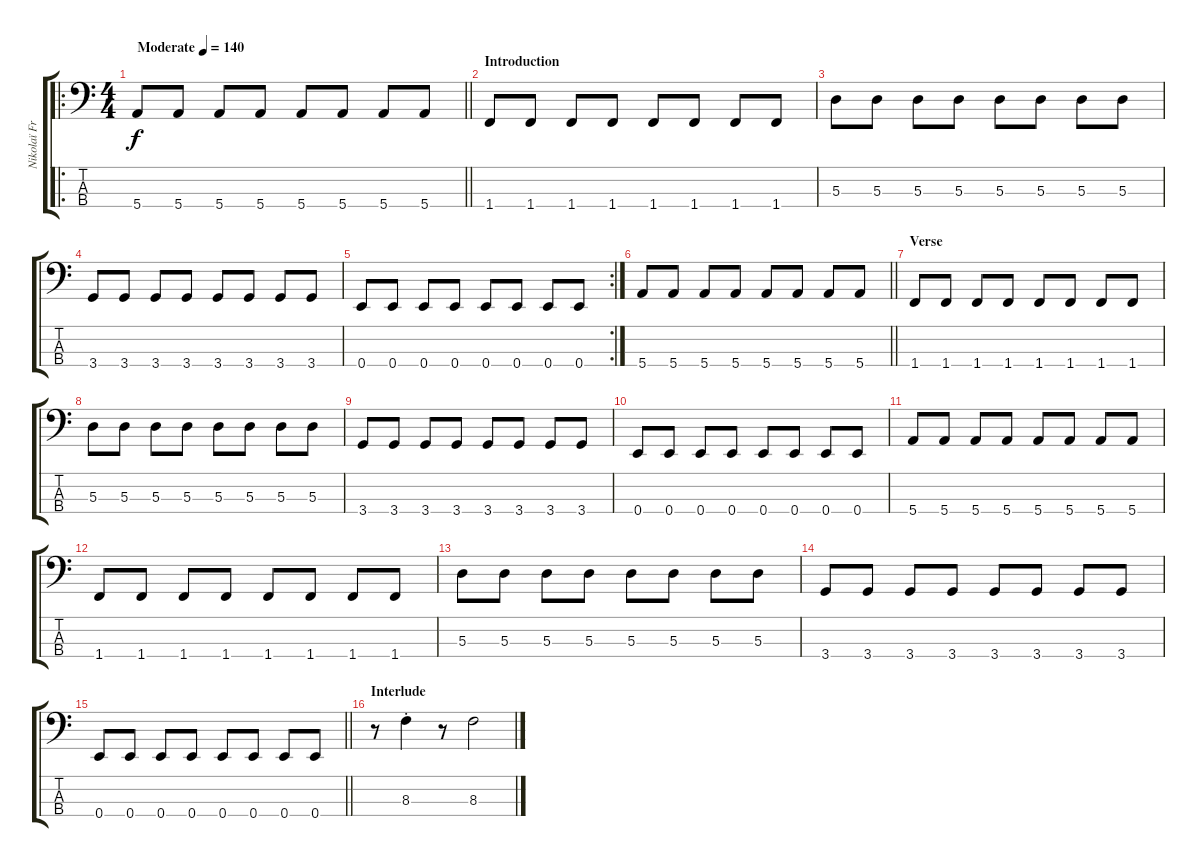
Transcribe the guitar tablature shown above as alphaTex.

\track ("Nikolaï Fraiture" "Nikolaï Fr") {instrument electricbassfinger}
\staff {score tabs}
\tuning (G2 D2 A1 E1) {hide}
\ro
\ts (4 4)
\tempo (140 "Moderate")
\clef f4
\barLineRight lightlight
\ks c
5.4.8{dy f instrument electricbassfinger} 5.4.8 5.4.8 5.4.8 5.4.8 5.4.8 5.4.8 5.4.8 |
\section ("" "Introduction")
1.4.8 1.4.8 1.4.8 1.4.8 1.4.8 1.4.8 1.4.8 1.4.8 |
5.3.8 5.3.8 5.3.8 5.3.8 5.3.8 5.3.8 5.3.8 5.3.8 |
3.4.8 3.4.8 3.4.8 3.4.8 3.4.8 3.4.8 3.4.8 3.4.8 |
\rc 2
0.4.8 0.4.8 0.4.8 0.4.8 0.4.8 0.4.8 0.4.8 0.4.8 |
\barLineRight lightlight
5.4.8 5.4.8 5.4.8 5.4.8 5.4.8 5.4.8 5.4.8 5.4.8 |
\section ("" "Verse")
1.4.8 1.4.8 1.4.8 1.4.8 1.4.8 1.4.8 1.4.8 1.4.8 |
5.3.8 5.3.8 5.3.8 5.3.8 5.3.8 5.3.8 5.3.8 5.3.8 |
3.4.8 3.4.8 3.4.8 3.4.8 3.4.8 3.4.8 3.4.8 3.4.8 |
0.4.8 0.4.8 0.4.8 0.4.8 0.4.8 0.4.8 0.4.8 0.4.8 |
5.4.8 5.4.8 5.4.8 5.4.8 5.4.8 5.4.8 5.4.8 5.4.8 |
1.4.8 1.4.8 1.4.8 1.4.8 1.4.8 1.4.8 1.4.8 1.4.8 |
5.3.8 5.3.8 5.3.8 5.3.8 5.3.8 5.3.8 5.3.8 5.3.8 |
3.4.8 3.4.8 3.4.8 3.4.8 3.4.8 3.4.8 3.4.8 3.4.8 |
\barLineRight lightlight
0.4.8 0.4.8 0.4.8 0.4.8 0.4.8 0.4.8 0.4.8 0.4.8 |
\section ("" "Interlude")
r.8 8.3{st}.4 r.8 8.3.2
